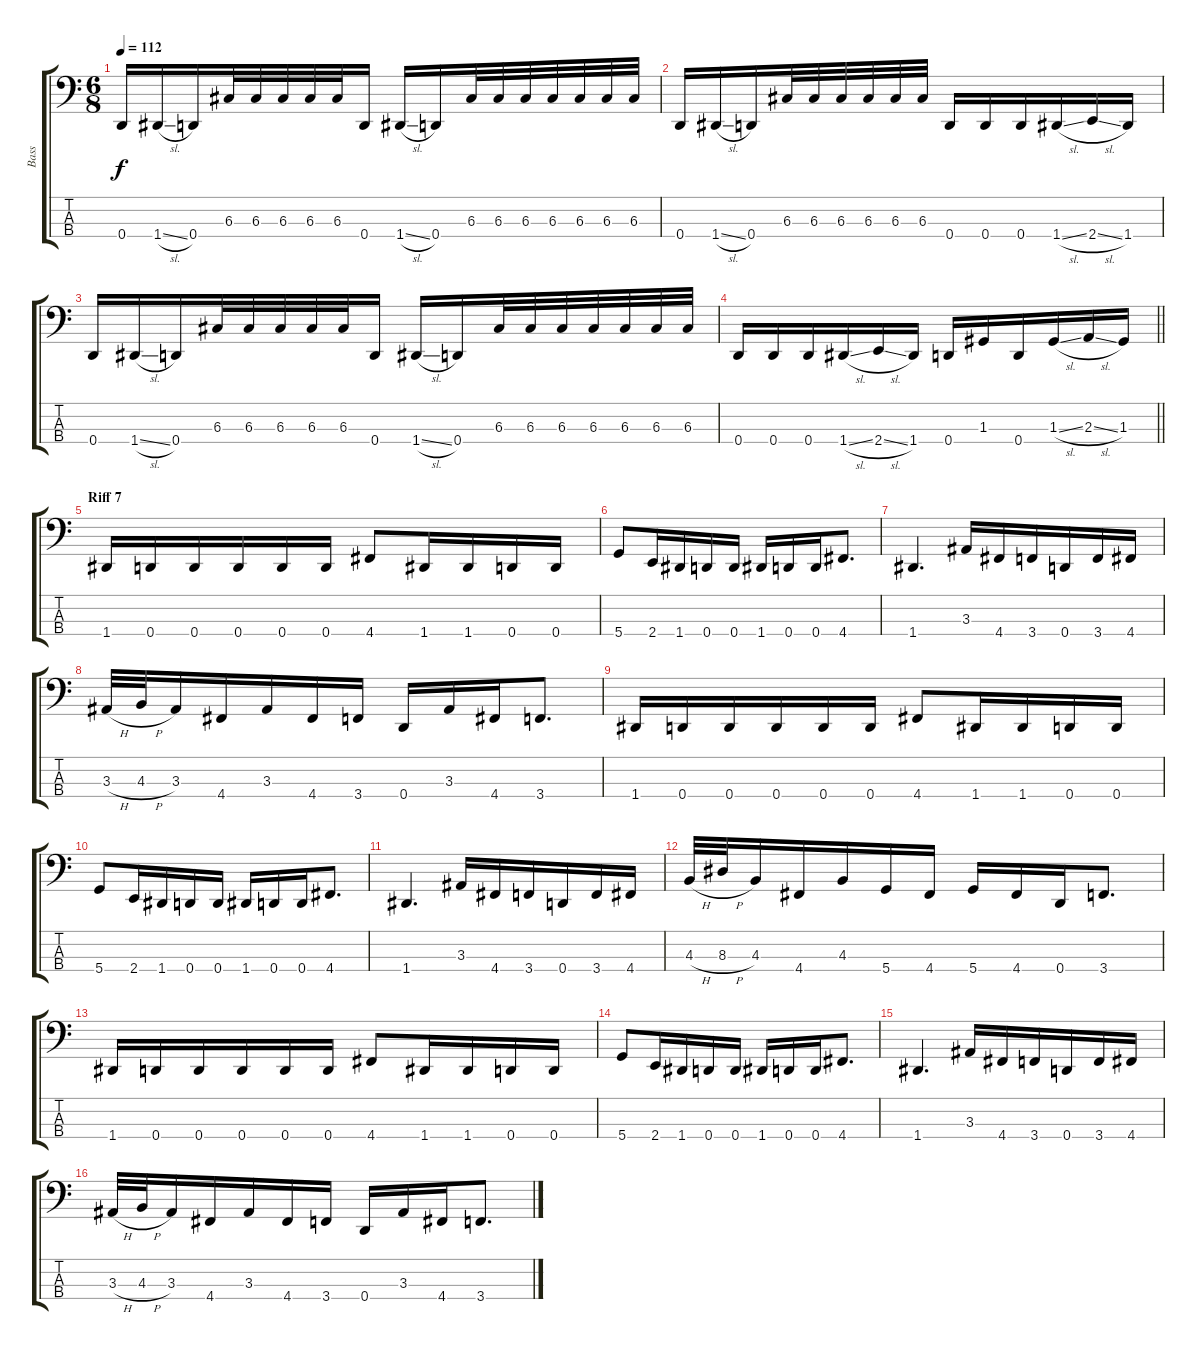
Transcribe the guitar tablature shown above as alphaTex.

\track ("Bass" "Bass") {instrument electricbassfinger}
\staff {score tabs}
\tuning (F2 C2 G1 D1) {hide}
\ts (6 8)
\tempo 112
\clef f4
\ks c
0.4.16{dy f} 1.4{sl}.16 0.4.16 6.3.32 6.3.32 6.3.32 6.3.32 6.3.32 0.4.16 1.4{sl}.16 0.4.16 6.3.32 6.3.32 6.3.32 6.3.32 6.3.32 6.3.32 6.3.32 |
0.4.16 1.4{sl}.16 0.4.16 6.3.32 6.3.32 6.3.32 6.3.32 6.3.32 6.3.32 0.4.16 0.4.16 0.4.16 1.4{sl}.16 2.4{sl}.16 1.4.16 |
0.4.16 1.4{sl}.16 0.4.16 6.3.32 6.3.32 6.3.32 6.3.32 6.3.32 0.4.16 1.4{sl}.16 0.4.16 6.3.32 6.3.32 6.3.32 6.3.32 6.3.32 6.3.32 6.3.32 |
\barLineRight lightlight
0.4.16 0.4.16 0.4.16 1.4{sl}.16 2.4{sl}.16 1.4.16 0.4.16 1.3.16 0.4.16 1.3{sl}.16 2.3{sl}.16 1.3.16 |
\section ("" "Riff 7")
1.4.16 0.4.16 0.4.16 0.4.16 0.4.16 0.4.16 4.4.8 1.4.16 1.4.16 0.4.16 0.4.16 |
5.4.8 2.4.16 1.4.16 0.4.16 0.4.16 1.4.16 0.4.16 0.4.16 4.4.8{d} |
1.4.4{d} 3.3.16 4.4.16 3.4.16 0.4.16 3.4.16 4.4.16 |
3.3{h}.32 4.3{h}.32 3.3.16 4.4.16 3.3.16 4.4.16 3.4.16 0.4.16 3.3.16 4.4.16 3.4.8{d} |
1.4.16 0.4.16 0.4.16 0.4.16 0.4.16 0.4.16 4.4.8 1.4.16 1.4.16 0.4.16 0.4.16 |
5.4.8 2.4.16 1.4.16 0.4.16 0.4.16 1.4.16 0.4.16 0.4.16 4.4.8{d} |
1.4.4{d} 3.3.16 4.4.16 3.4.16 0.4.16 3.4.16 4.4.16 |
4.3{h}.32 8.3{h}.32 4.3.16 4.4.16 4.3.16 5.4.16 4.4.16 5.4.16 4.4.16 0.4.16 3.4.8{d} |
1.4.16 0.4.16 0.4.16 0.4.16 0.4.16 0.4.16 4.4.8 1.4.16 1.4.16 0.4.16 0.4.16 |
5.4.8 2.4.16 1.4.16 0.4.16 0.4.16 1.4.16 0.4.16 0.4.16 4.4.8{d} |
1.4.4{d} 3.3.16 4.4.16 3.4.16 0.4.16 3.4.16 4.4.16 |
3.3{h}.32 4.3{h}.32 3.3.16 4.4.16 3.3.16 4.4.16 3.4.16 0.4.16 3.3.16 4.4.16 3.4.8{d}
